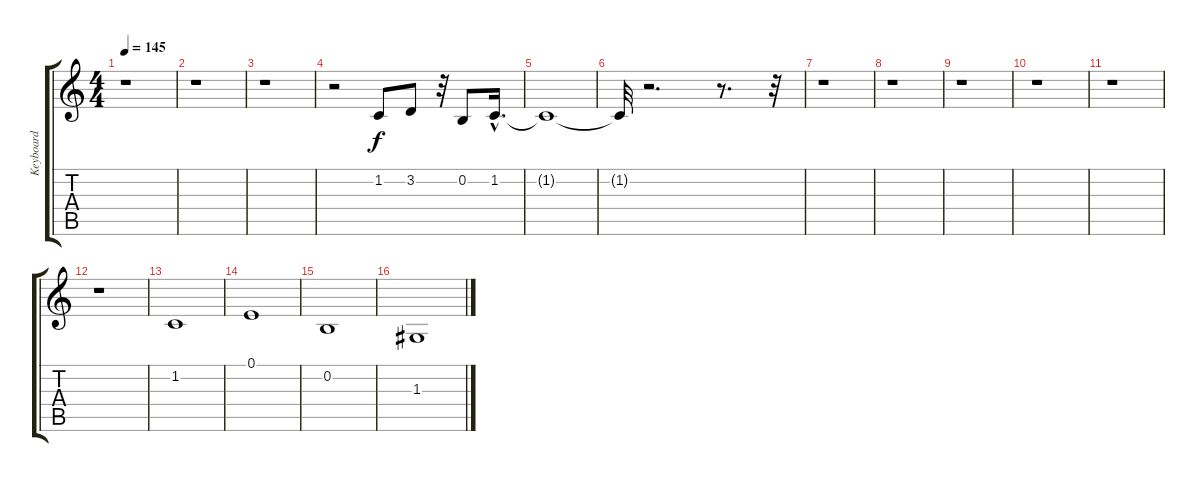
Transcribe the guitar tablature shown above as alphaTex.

\track ("Keyboard" "Keyboard") {instrument lead1square}
\staff {score tabs}
\tuning (E4 B3 G3 D3 A2 E2) {hide}
\ts (4 4)
\tempo 145
\clef g2
\ks c
r.1{dy f} |
r.1 |
r.1 |
r.2 1.2.8 3.2.8 r.32 0.2.8 1.2{hac}.16{d} |
1.2{t}.1 |
1.2{t}.32 r.2{d} r.8{d} r.32 |
r.1 |
r.1 |
r.1 |
r.1 |
r.1 |
r.1 |
1.2.1 |
0.1.1 |
0.2.1 |
1.3.1
